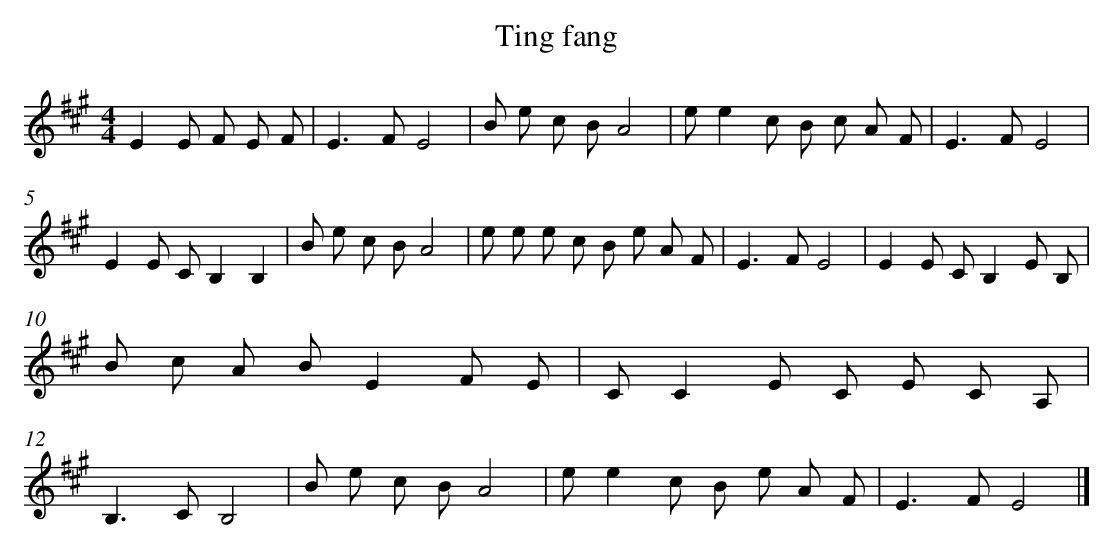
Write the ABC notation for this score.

X:1
T: Ting fang
L: 1/8
M: 4/4
K: A
E2E F E F [I:setbarnb 1]|
E2>F2E4 |
B e c BA4 |
ee2c B c A F |
E2>F2E4 |
E2E CB,2B,2 |
B e c BA4 |
e e e c B e A F |
E2>F2E4 |
E2E CB,2E B, |
B c A BE2F E |
CC2E C E C A, |
B,2>C2B,4 |
B e c BA4 |
ee2c B e A F |
E2>F2E4 |]
